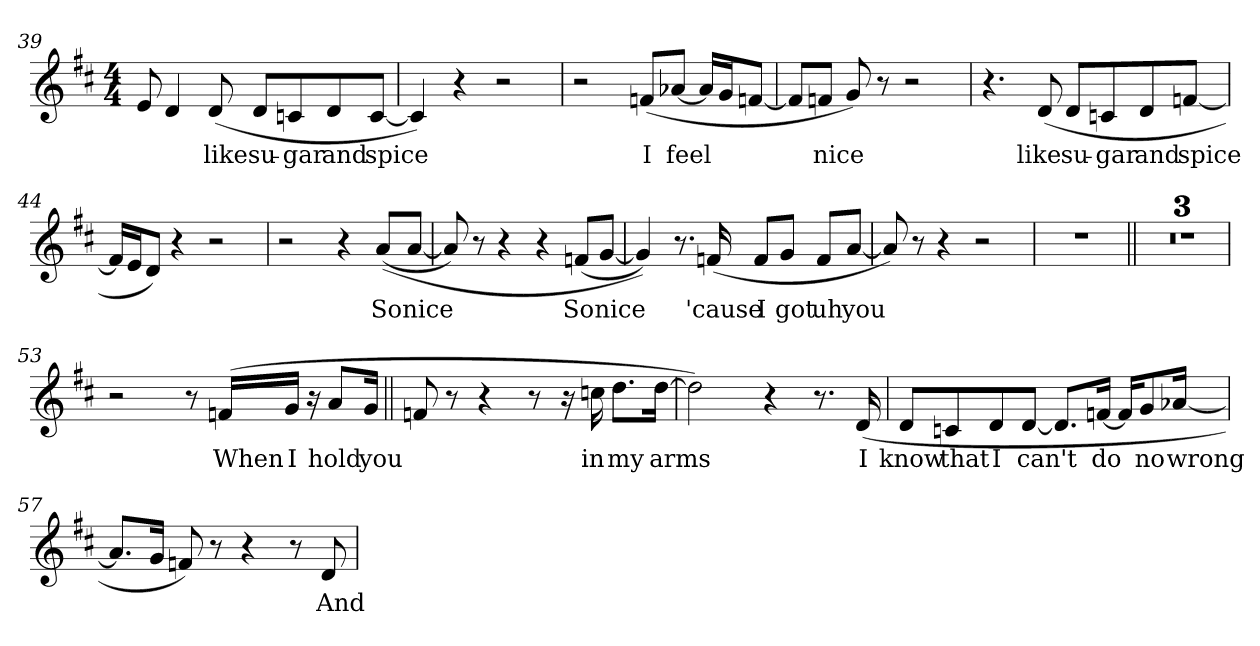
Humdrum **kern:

**kern	**text
*part1	*part1
*staff1	*staff1
*clefG2	*
*k[f#c#]	*
*D:	*
*M4/4	*
=39	=39
8ei/	.
4di/	.
!	!LO:LY:b:color=#000000
(8di/	like
!	!LO:LY:b:color=#000000
8di/L	su-
!	!LO:LY:b:color=#000000
8cni/	-gar
!	!LO:LY:b:color=#000000
8di/	and
!	!LO:LY:b:color=#000000
[8ci/J	spice
=40	=40
4ci/])	.
4r	.
2r	.
=41	=41
2r	.
!	!LO:LY:b:color=#000000
(8fni/L	I
!	!LO:LY:b:color=#000000
[8a-Xi/J	feel
16a-i/LL]	.
16gi/J	.
[8fni/J	.
=42	=42
8fi/L]	.
!	!LO:LY:b:color=#000000
8fni/J	nice
8gi/)	.
8r	.
2r	.
!!LO:PB:g=z
=43	=43
4.r	.
!	!LO:LY:b:color=#000000
(8di/	like
!	!LO:LY:b:color=#000000
8di/L	su-
!	!LO:LY:b:color=#000000
8cni/	-gar
!	!LO:LY:b:color=#000000
8di/	and
!	!LO:LY:b:color=#000000
[8fni/J	spice
=44	=44
16fi/LL]	.
16ei/J	.
8di/J)	.
4r	.
2r	.
=45	=45
2r	.
4r	.
!	!LO:LY:b:color=#000000
((8ai/L	So
!	!LO:LY:b:color=#000000
[8ai/J	nice
=46	=46
8ai/])	.
8r	.
4r	.
4r	.
!	!LO:LY:b:color=#000000
(8fni/L	So
!	!LO:LY:b:color=#000000
[8gi/J	nice
!!LO:LB:g=z
=47	=47
4gi/]))	.
8.r	.
!	!LO:LY:b:color=#000000
(16fni/	'cause
!	!LO:LY:b:color=#000000
8fi/L	I
!	!LO:LY:b:color=#000000
8gi/J	got
!	!LO:LY:b:color=#000000
8fi/L	uh
!	!LO:LY:b:color=#000000
[8ai/J	you
=48	=48
8ai/])	.
8r	.
4r	.
2r	.
=49	=49
1r	.
=50||	=50||
1r	.
=51	=51
1r	.
=52	=52
1r	.
!!LO:LB:g=z
=53	=53
2r	.
8r	.
!	!LO:LY:b:color=#000000
(16fni/LL	When
!	!LO:LY:b:color=#000000
16gi/JJ	I
16r	.
!	!LO:LY:b:color=#000000
8ai/L	hold
!	!LO:LY:b:color=#000000
16gi/Jk	you
=54||	=54||
8fni/	.
8r	.
4r	.
8r	.
16r	.
!	!LO:LY:b:color=#000000
16ccni\	in
!	!LO:LY:b:color=#000000
8.ddi\L	my
!	!LO:LY:b:color=#000000
[16ddi\Jk	arms
=55	=55
2ddi\])	.
4r	.
8.r	.
!	!LO:LY:b:color=#000000
(16di/	I
!!LO:LB:g=z
=56	=56
!	!LO:LY:b:color=#000000
8di/L	know
!	!LO:LY:b:color=#000000
8cni/	that
!	!LO:LY:b:color=#000000
8di/	I
!	!LO:LY:b:color=#000000
[8di/J	can't
8.di/L]	.
!	!LO:LY:b:color=#000000
[16fni/Jk	do
16fi/KL]	.
!	!LO:LY:b:color=#000000
8gi/	no
!	!LO:LY:b:color=#000000
[16a-Xi/Jk	wrong
=57	=57
8.a-i/L]	.
16gi/Jk	.
8fni/)	.
8r	.
4r	.
8r	.
!	!LO:LY:b:color=#000000
8di/	And
=	=
*-	*-
